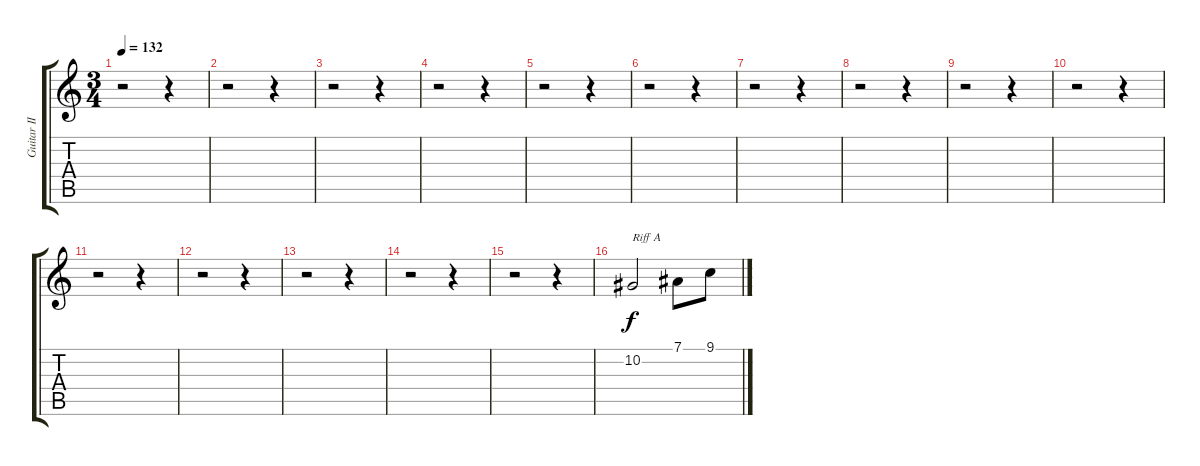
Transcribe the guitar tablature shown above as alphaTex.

\track ("Guitar II" "Guitar II") {instrument fiddle}
\staff {score tabs}
\tuning (Eb4 Bb3 Gb3 Db3 Ab2 Eb2) {hide}
\ts (3 4)
\tempo 132
\clef g2
\ks c
r.2{dy f} r.4 |
r.2 r.4 |
r.2 r.4 |
r.2 r.4 |
r.2 r.4 |
r.2 r.4 |
r.2 r.4 |
r.2 r.4 |
r.2 r.4 |
r.2 r.4 |
r.2 r.4 |
r.2 r.4 |
r.2 r.4 |
r.2 r.4 |
r.2 r.4 |
10.2.2{txt "Riff A"} 7.1.8 9.1.8
